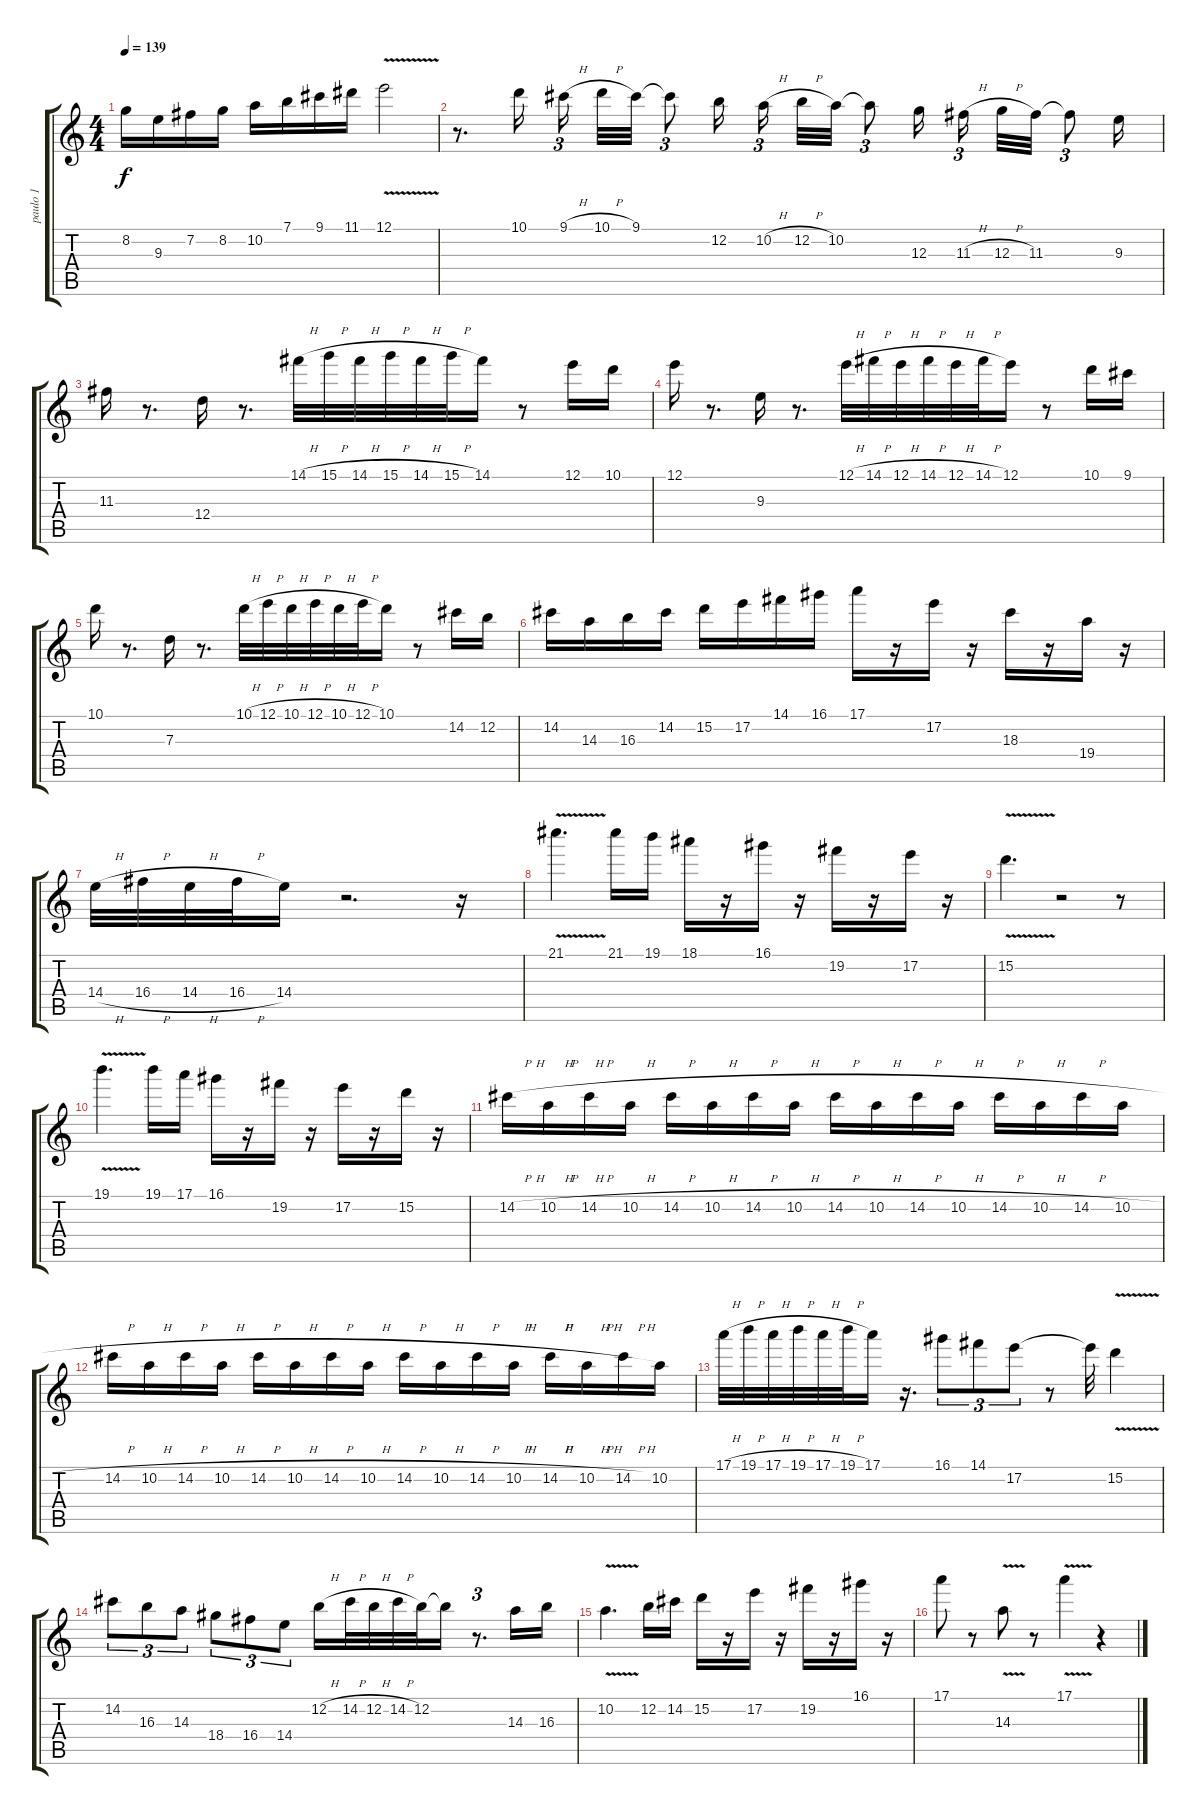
\track ("paulo 1" "paulo 1") {instrument distortionguitar}
\staff {score tabs}
\tuning (E4 B3 G3 D3 A2 E2) {hide}
\ts (4 4)
\tempo 139
\clef g2
\ks c
8.2.16{dy f} 9.3.16 7.2.16 8.2.16 10.2.16 7.1.16 9.1.16 11.1.16 12.1{v}.2 |
r.8{d} 10.1.16 9.1{h}.16{tu (3 2) beam splitsecondary} 10.1{h}.32 9.1.32 9.1{t}.8{tu (3 2)} 12.2.16 10.2{h}.16{tu (3 2) beam splitsecondary} 12.2{h}.32 10.2.32 10.2{t}.8{tu (3 2)} 12.3.16 11.3{h}.16{tu (3 2) beam splitsecondary} 12.3{h}.32 11.3.32 11.3{t}.8{tu (3 2)} 9.3.16 |
11.3.16 r.8{d} 12.4.16 r.8{d} 14.1{h}.32 15.1{h}.32 14.1{h}.32 15.1{h}.32 14.1{h}.32 15.1{h}.32 14.1.16 r.8 12.1.16 10.1.16 |
12.1.16 r.8{d} 9.3.16 r.8{d} 12.1{h}.32 14.1{h}.32 12.1{h}.32 14.1{h}.32 12.1{h}.32 14.1{h}.32 12.1.16 r.8 10.1.16 9.1.16 |
10.1.16 r.8{d} 7.3.16 r.8{d} 10.1{h}.32 12.1{h}.32 10.1{h}.32 12.1{h}.32 10.1{h}.32 12.1{h}.32 10.1.16 r.8 14.2.16 12.2.16 |
14.2.16 14.3.16 16.3.16 14.2.16 15.2.16 17.2.16 14.1.16 16.1.16 17.1.16 r.16 17.2.16 r.16 18.3.16 r.16 19.4.16 r.16 |
14.4{h}.32 16.4{h}.32 14.4{h}.32 16.4{h}.32 14.4.16 r.2{d} r.16 |
21.1{v}.4{d} 21.1.16 19.1.16 18.1.16 r.16 16.1.16 r.16 19.2.16 r.16 17.2.16 r.16 |
15.2{v}.4{d} r.2 r.8 |
19.1{v}.4{d} 19.1.16 17.1.16 16.1.16 r.16 19.2.16 r.16 17.2.16 r.16 15.2.16 r.16 |
14.2{h}.16{volume 10} 10.2{h}.16 14.2{h}.16 10.2{h}.16 14.2{h}.16{volume 12} 10.2{h}.16 14.2{h}.16 10.2{h}.16 14.2{h}.16{volume 14} 10.2{h}.16 14.2{h}.16 10.2{h}.16 14.2{h}.16{volume 16} 10.2{h}.16 14.2{h}.16 10.2{h}.16 |
14.2{h}.16 10.2{h}.16 14.2{h}.16 10.2{h}.16 14.2{h}.16 10.2{h}.16 14.2{h}.16 10.2{h}.16 14.2{h}.16 10.2{h}.16 14.2{h}.16 10.2{h}.16 14.2{h}.16 10.2{h}.16 14.2{h}.16 10.2.16 |
17.1{h}.32 19.1{h}.32 17.1{h}.32 19.1{h}.32 17.1{h}.32 19.1{h}.32 17.1.16 r.16{d} 16.1.8{tu (3 2)} 14.1.8{tu (3 2)} 17.2.8{tu (3 2)} r.8 17.2{t}.32 15.2{v}.4 |
14.2.8{tu (3 2)} 16.3.8{tu (3 2)} 14.3.8{tu (3 2)} 18.4.8{tu (3 2)} 16.4.8{tu (3 2)} 14.4.8{tu (3 2)} 12.2{h}.16 14.2{h}.32 12.2{h}.32 14.2{h}.32 12.2.32 12.2{t}.16 r.8{d tu (3 2)} 14.3.16 16.3.16 |
10.2{v}.4{d} 12.2.16 14.2.16 15.2.16 r.16 17.2.16 r.16 19.2.16 r.16 16.1.16 r.16 |
17.1.8 r.8 14.3{v}.8 r.8 17.1{v}.4 r.4
